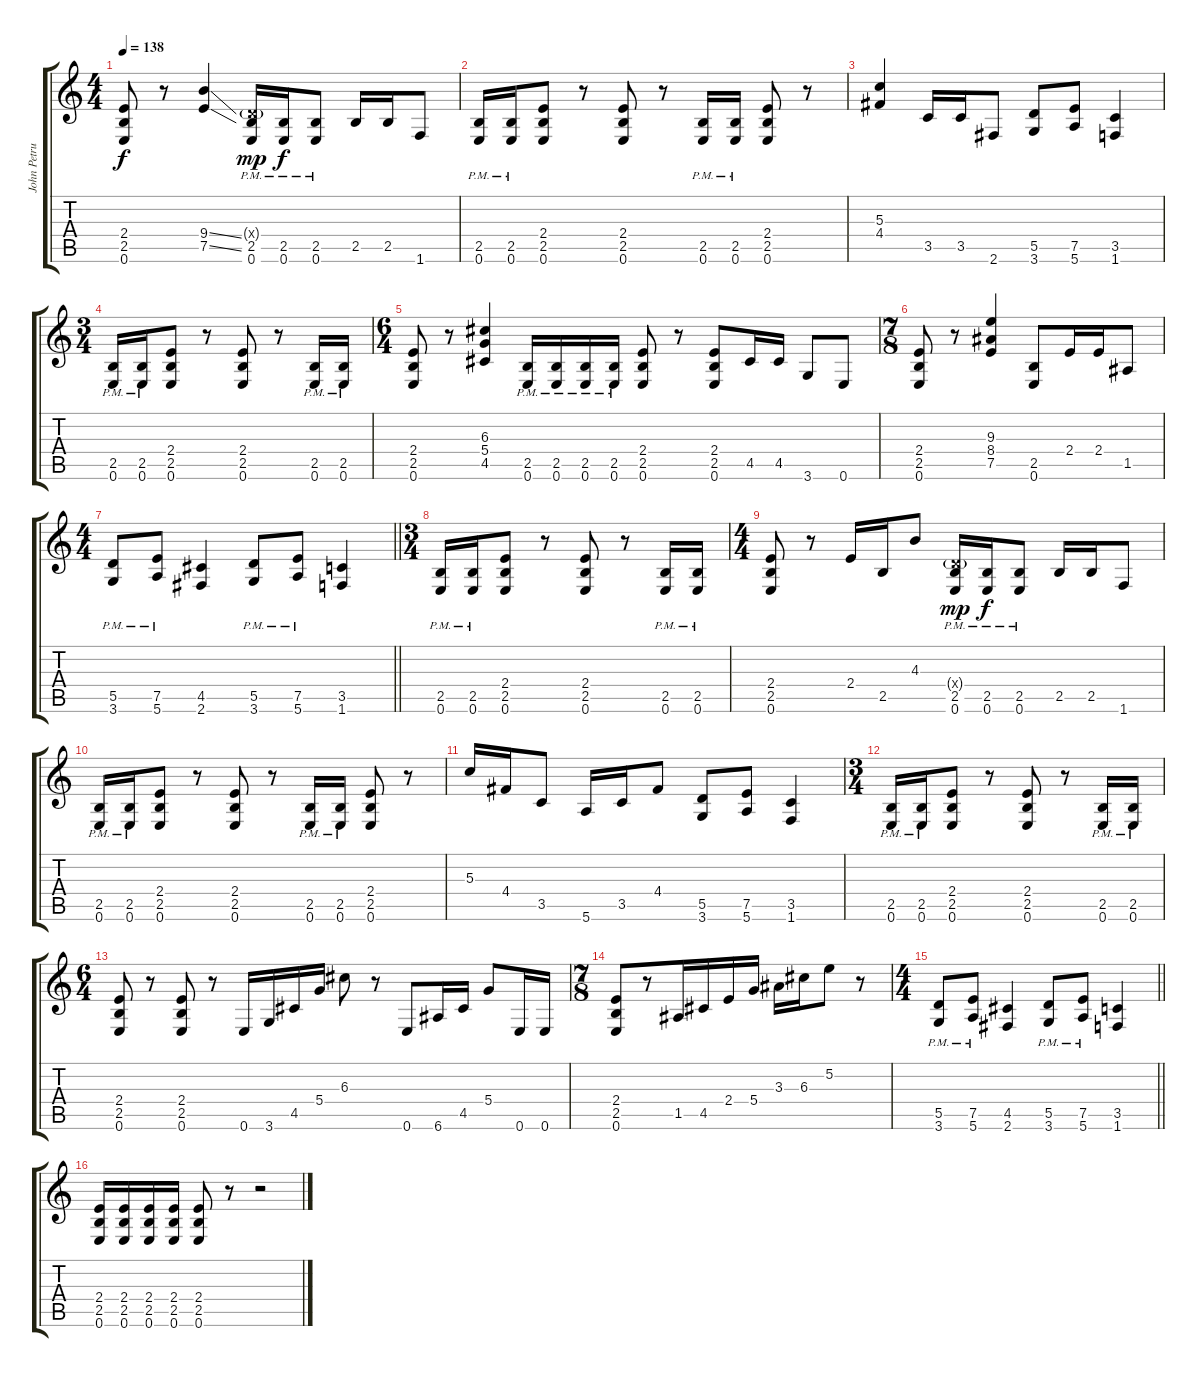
\track ("John Petrucci" "John Petru") {instrument acousticguitarsteel}
\staff {score tabs}
\tuning (E4 B3 G3 D3 A2 E2) {hide}
\ts (4 4)
\tempo 138
\clef g2
\ks c
(2.4 2.5 0.6).8{dy f} r.8 (9.4{ss} 7.5{ss}).4 (0.4{g x} 2.5{pm} 0.6{pm}).16{dy mp} (2.5{pm} 0.6{pm}).16{dy f} (2.5{pm} 0.6{pm}).8 2.5.16 2.5.16 1.6.8 |
(2.5{pm} 0.6{pm}).16 (2.5{pm} 0.6{pm}).16 (2.4 2.5 0.6).8 r.8 (2.4 2.5 0.6).8 r.8 (2.5{pm} 0.6{pm}).16 (2.5{pm} 0.6{pm}).16 (2.4 2.5 0.6).8 r.8 |
(5.3 4.4).4 3.5.16 3.5.16 2.6.8 (5.5 3.6).8 (7.5 5.6).8 (3.5 1.6).4 |
\ts (3 4)
(2.5{pm} 0.6{pm}).16 (2.5{pm} 0.6{pm}).16 (2.4 2.5 0.6).8 r.8 (2.4 2.5 0.6).8 r.8 (2.5{pm} 0.6{pm}).16 (2.5{pm} 0.6{pm}).16 |
\ts (6 4)
(2.4 2.5 0.6).8 r.8 (6.3 5.4 4.5).4 (2.5{pm} 0.6{pm}).16 (2.5{pm} 0.6{pm}).16 (2.5{pm} 0.6{pm}).16 (2.5{pm} 0.6{pm}).16 (2.4 2.5 0.6).8 r.8 (2.4 2.5 0.6).8 4.5.16 4.5.16 3.6.8 0.6.8 |
\ts (7 8)
(2.4 2.5 0.6).8 r.8 (9.3 8.4 7.5).4 (2.5 0.6).8 2.4.16 2.4.16 1.5.8 |
\ts (4 4)
\barLineRight lightlight
(5.5{pm} 3.6{pm}).8 (7.5{pm} 5.6{pm}).8 (4.5 2.6).4 (5.5{pm} 3.6{pm}).8 (7.5{pm} 5.6{pm}).8 (3.5 1.6).4 |
\ts (3 4)
(2.5{pm} 0.6{pm}).16 (2.5{pm} 0.6{pm}).16 (2.4 2.5 0.6).8 r.8 (2.4 2.5 0.6).8 r.8 (2.5{pm} 0.6{pm}).16 (2.5{pm} 0.6{pm}).16 |
\ts (4 4)
(2.4 2.5 0.6).8 r.8 2.4.16 2.5.16 4.3.8 (0.4{g x} 2.5{pm} 0.6{pm}).16{dy mp} (2.5{pm} 0.6{pm}).16{dy f} (2.5{pm} 0.6{pm}).8 2.5.16 2.5.16 1.6.8 |
(2.5{pm} 0.6{pm}).16 (2.5{pm} 0.6{pm}).16 (2.4 2.5 0.6).8 r.8 (2.4 2.5 0.6).8 r.8 (2.5{pm} 0.6{pm}).16 (2.5{pm} 0.6{pm}).16 (2.4 2.5 0.6).8 r.8 |
5.3.16 4.4.16 3.5.8 5.6.16 3.5.16 4.4.8 (5.5 3.6).8 (7.5 5.6).8 (3.5 1.6).4 |
\ts (3 4)
(2.5{pm} 0.6{pm}).16 (2.5{pm} 0.6{pm}).16 (2.4 2.5 0.6).8 r.8 (2.4 2.5 0.6).8 r.8 (2.5{pm} 0.6{pm}).16 (2.5{pm} 0.6{pm}).16 |
\ts (6 4)
(2.4 2.5 0.6).8 r.8 (2.4 2.5 0.6).8 r.8 0.6.16 3.6.16 4.5.16 5.4.16 6.3.8 r.8 0.6.8 6.6.16 4.5.16 5.4.8 0.6.16 0.6.16 |
\ts (7 8)
(2.4 2.5 0.6).8 r.8 1.5.16 4.5.16 2.4.16 5.4.16 3.3.16 6.3.16 5.2.8 r.8 |
\ts (4 4)
\barLineRight lightlight
(5.5{pm} 3.6{pm}).8 (7.5{pm} 5.6{pm}).8 (4.5 2.6).4 (5.5{pm} 3.6{pm}).8 (7.5{pm} 5.6{pm}).8 (3.5 1.6).4 |
(2.4 2.5 0.6).16 (2.4 2.5 0.6).16 (2.4 2.5 0.6).16 (2.4 2.5 0.6).16 (2.4 2.5 0.6).8 r.8 r.2
